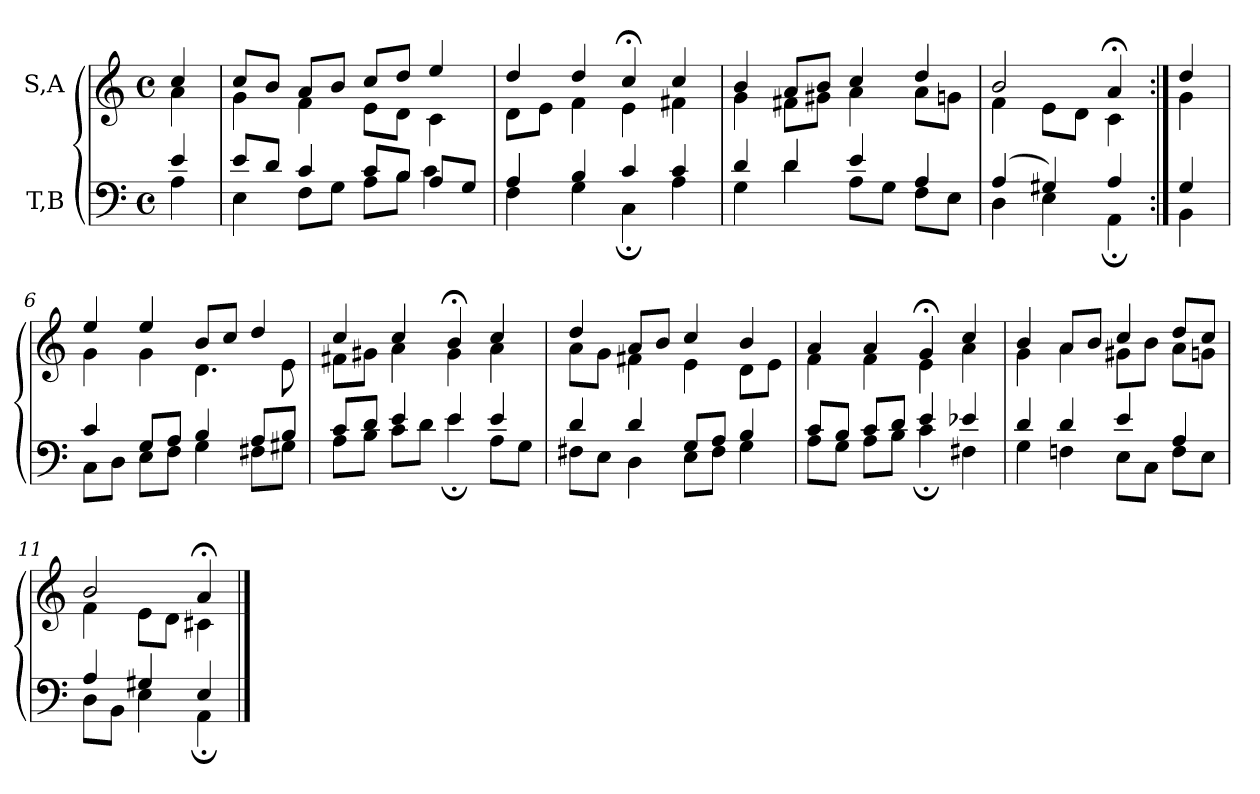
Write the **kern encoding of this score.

**kern	**kern
*part2	*part1
*staff2	*staff1
*I"T,B	*I"S,A
*clefF4	*clefG2
*k[]	*k[]
*M4/4	*M4/4
*met(c)	*met(c)
=	=
*^	*^
4e	4A	4cc	4a
=1	=1	=1	=1
8eL	4E	8ccL	4g
8dJ	.	8bJ	.
4c	8FL	8aL	4f
.	8GJ	8bJ	.
8cL	8AL	8ccL	8eL
8BJ	8BJ	8ddJ	8dJ
8AL	4c	4ee	4c
8GJ	.	.	.
=2	=2	=2	=2
4A	4F	4dd	8dL
.	.	.	8eJ
4B	4G	4dd	4f
4c	4C;	4cc;<	4e
4c	4A	4cc	4f#X
=3	=3	=3	=3
4d	4G	4b	4g
4d	4d	8aL	8f#XL
.	.	8bJ	8g#XJ
4e	8AL	4cc	4a
.	8GJ	.	.
4A	8FL	4dd	8aL
.	8EJ	.	8gnJ
=677	=677	=677	=677
(>4A	4D	2b	4f
4G#X)	4E	.	8eL
.	.	.	8dJ
4A	4AA;	4a;<	4c
=678:|!	=678:|!	=678:|!	=678:|!
4G	4BB	4dd	4g
=6	=6	=6	=6
4c	8CL	4ee	4g
.	8DJ	.	.
8GL	8EL	4ee	4g
8AJ	8FJ	.	.
4B	4G	8bL	4.d
.	.	8ccJ	.
8AL	8F#XL	4dd	.
8BJ	8G#XJ	.	8e
=7	=7	=7	=7
8cL	8AL	4cc	8f#XL
8dJ	8BJ	.	8g#XJ
4e	8cL	4cc	4a
.	8dJ	.	.
4e	4e;	4b;<	4g#
4e	8AL	4cc	4a
.	8GJ	.	.
=8	=8	=8	=8
4d	8F#XL	4dd	8aL
.	8EJ	.	8gJ
4d	4D	8aL	4f#X
.	.	8bJ	.
8GL	8EL	4cc	4e
8AJ	8F#J	.	.
4B	4G	4b	8dL
.	.	.	8eJ
=9	=9	=9	=9
8cL	8AL	4a	4f
8BJ	8GJ	.	.
8cL	8AL	4a	4f
8dJ	8BJ	.	.
4e	4c;	4g;<	4e
4e-X	4F#X	4cc	4a
=10	=10	=10	=10
4d	4G	4b	4g
4d	4Fn	8aL	4a
.	.	8bJ	.
4e	8EL	4cc	8g#XL
.	8CJ	.	8bJ
4A	8FL	8ddL	8aL
.	8EJ	8ccJ	8gnJ
=11	=11	=11	=11
4A	8DL	2b	4f
.	8BBJ	.	.
4G#X	4E	.	8eL
.	.	.	8dJ
4E	4AA;	4a;<	4c#X
*v	*v	*	*
*	*v	*v
==	==
*-	*-
